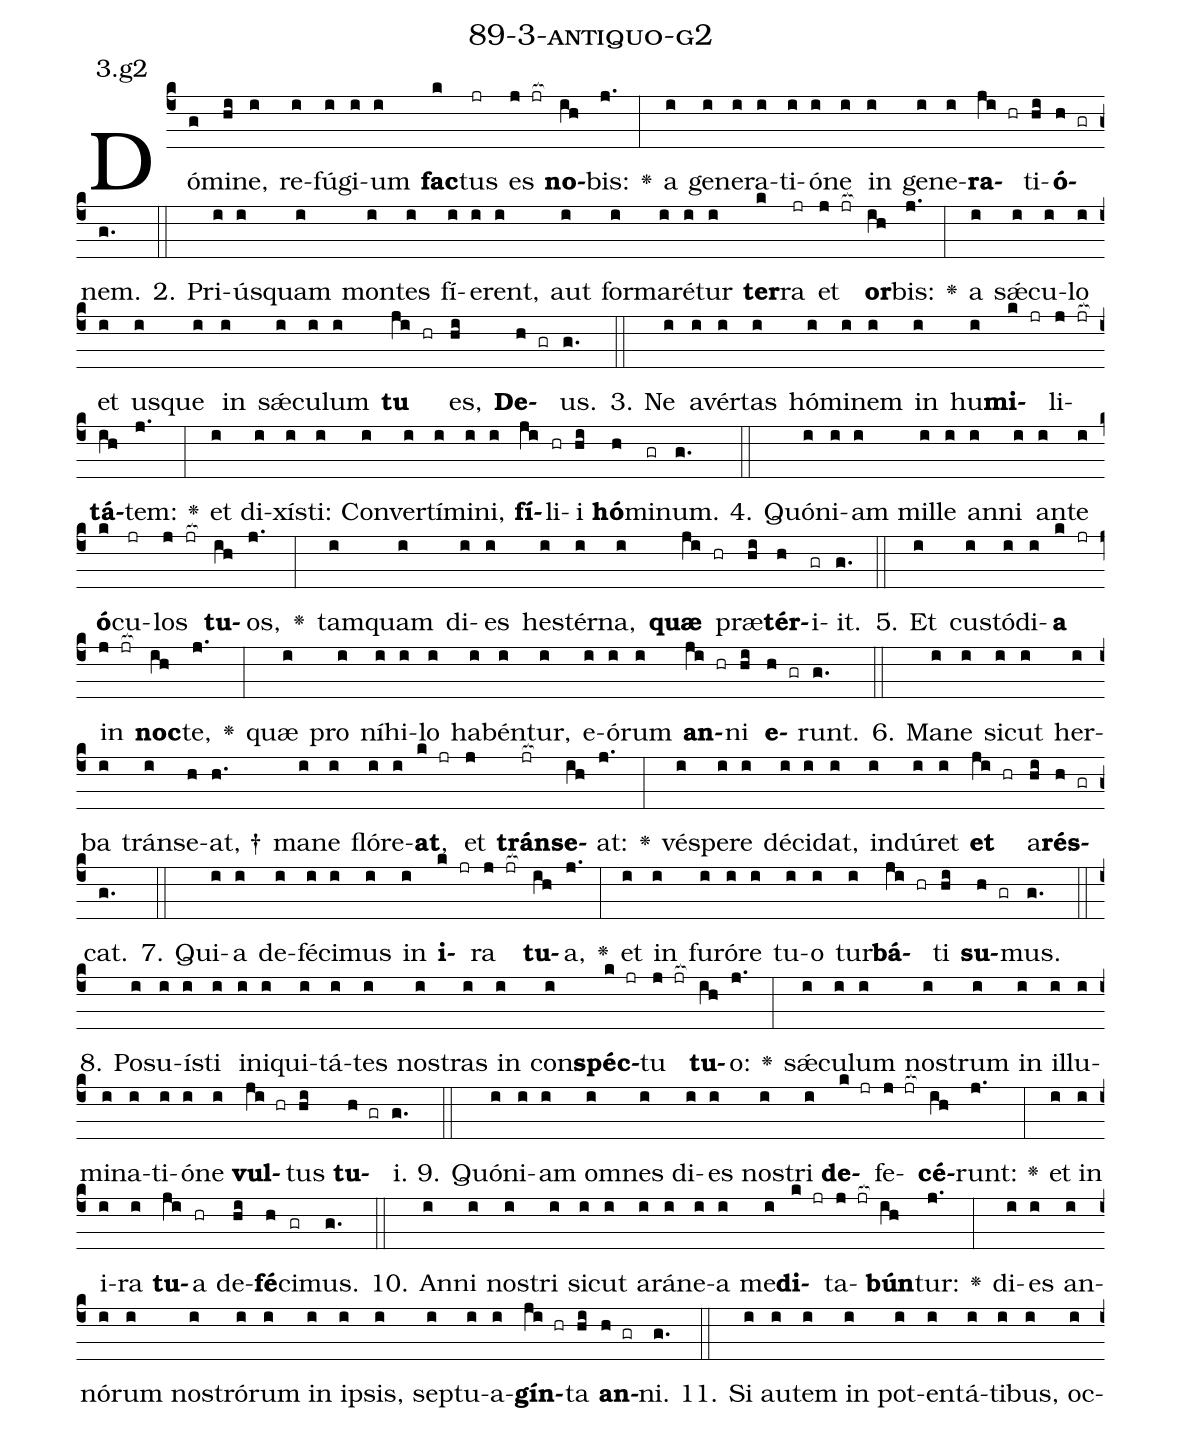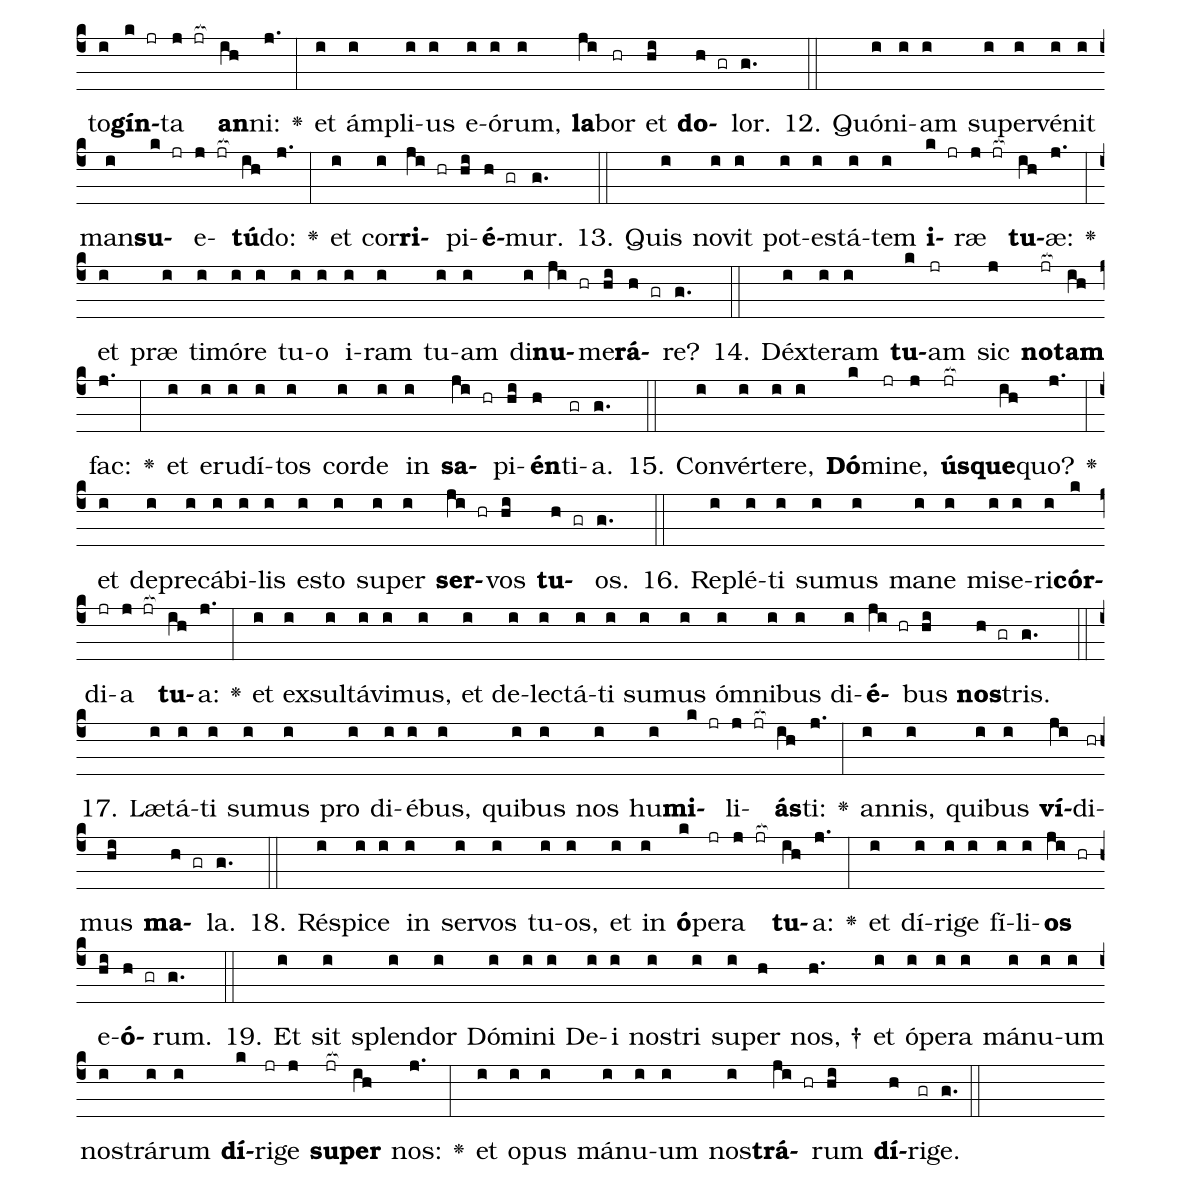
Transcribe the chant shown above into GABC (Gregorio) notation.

name: 89-3-antiquo-g2;
annotation: 3.g2;
%%
(c4)Dó(g)mi(hi)ne,(i) re(i)fú(i)gi(i)um(i) <b>fac</b>(k)tus(jr) es(j jr[ocb:1{]) <b>no</b>(ih[ocb:0}])bis:(j.) <v>\greheightstar</v>(:) a(i) ge(i)ne(i)ra(i)ti(i)ó(i)ne(i) in(i) ge(i)ne(i)<b>ra</b>(ji hr)ti(hi)<b>ó</b>(h gr)nem.(g.) (::)
2. Pri(i)ús(i)quam(i) mon(i)tes(i) fí(i)e(i)rent,(i) aut(i) for(i)ma(i)ré(i)tur(i) <b>ter</b>(k)ra(jr) et(j jr[ocb:1{]) <b>or</b>(ih[ocb:0}])bis:(j.) <v>\greheightstar</v>(:) a(i) sǽ(i)cu(i)lo(i) et(i) us(i)que(i) in(i) sǽ(i)cu(i)lum(i) <b>tu</b>(ji hr) es,(hi) <b>De</b>(h gr)us.(g.) (::)
3. Ne(i) a(i)vér(i)tas(i) hó(i)mi(i)nem(i) in(i) hu(i)<b>mi</b>(k jr)li(j jr[ocb:1{])<b>tá</b>(ih[ocb:0}])tem:(j.) <v>\greheightstar</v>(:) et(i) di(i)xís(i)ti:(i) Con(i)ver(i)tí(i)mi(i)ni,(i) <b>fí</b>(ji)li(hr)i(hi) <b>hó</b>(h)mi(gr)num.(g.) (::)
4. Quón(i)i(i)am(i) mil(i)le(i) an(i)ni(i) an(i)te(i) <b>ó</b>(k)cu(jr)los(j jr[ocb:1{]) <b>tu</b>(ih[ocb:0}])os,(j.) <v>\greheightstar</v>(:) tam(i)quam(i) di(i)es(i) hes(i)tér(i)na,(i) <b>quæ</b>(ji hr) præ(hi)<b>tér</b>(h)i(gr)it.(g.) (::)
5. Et(i) cus(i)tó(i)di(i)<b>a</b>(k jr) in(j jr[ocb:1{]) <b>noc</b>(ih[ocb:0}])te,(j.) <v>\greheightstar</v>(:) quæ(i) pro(i) ní(i)hi(i)lo(i) ha(i)bén(i)tur,(i) e(i)ó(i)rum(i) <b>an</b>(ji hr)ni(hi) <b>e</b>(h gr)runt.(g.) (::)
6. Ma(i)ne(i) sic(i)ut(i) her(i)ba(i) tráns(i)e(h)at, †(h.) ma(i)ne(i) fló(i)re(i)<b>at</b>,(k jr) et(j) <b>tráns</b>(jr[ocb:1{])<b>e</b>(ih[ocb:0}])at:(j.) <v>\greheightstar</v>(:) vés(i)pe(i)re(i) dé(i)ci(i)dat,(i) in(i)dú(i)ret(i) <b>et</b>(ji hr) a(hi)<b>rés</b>(h gr)cat.(g.) (::)
7. Qui(i)a(i) de(i)fé(i)ci(i)mus(i) in(i) <b>i</b>(k jr)ra(j jr[ocb:1{]) <b>tu</b>(ih[ocb:0}])a,(j.) <v>\greheightstar</v>(:) et(i) in(i) fu(i)ró(i)re(i) tu(i)o(i) tur(i)<b>bá</b>(ji hr)ti(hi) <b>su</b>(h gr)mus.(g.) (::)
8. Po(i)su(i)ís(i)ti(i) in(i)i(i)qui(i)tá(i)tes(i) nos(i)tras(i) in(i) con(i)<b>spéc</b>(k jr)tu(j jr[ocb:1{]) <b>tu</b>(ih[ocb:0}])o:(j.) <v>\greheightstar</v>(:) sǽ(i)cu(i)lum(i) nos(i)trum(i) in(i) il(i)lu(i)mi(i)na(i)ti(i)ó(i)ne(i) <b>vul</b>(ji hr)tus(hi) <b>tu</b>(h gr)i.(g.) (::)
9. Quón(i)i(i)am(i) om(i)nes(i) di(i)es(i) nos(i)tri(i) <b>de</b>(k jr)fe(j jr[ocb:1{])<b>cé</b>(ih[ocb:0}])runt:(j.) <v>\greheightstar</v>(:) et(i) in(i) i(i)ra(i) <b>tu</b>(ji)a(hr) de(hi)<b>fé</b>(h)ci(gr)mus.(g.) (::)
10. An(i)ni(i) nos(i)tri(i) sic(i)ut(i) a(i)rá(i)ne(i)a(i) me(i)<b>di</b>(k jr)ta(j jr[ocb:1{])<b>bún</b>(ih[ocb:0}])tur:(j.) <v>\greheightstar</v>(:) di(i)es(i) an(i)nó(i)rum(i) nos(i)tró(i)rum(i) in(i) ip(i)sis,(i) sep(i)tu(i)a(i)<b>gín</b>(ji hr)ta(hi) <b>an</b>(h gr)ni.(g.) (::)
11. Si(i) au(i)tem(i) in(i) pot(i)en(i)tá(i)ti(i)bus,(i) oc(i)to(i)<b>gín</b>(k jr)ta(j jr[ocb:1{]) <b>an</b>(ih[ocb:0}])ni:(j.) <v>\greheightstar</v>(:) et(i) ám(i)pli(i)us(i) e(i)ó(i)rum,(i) <b>la</b>(ji)bor(hr) et(hi) <b>do</b>(h gr)lor.(g.) (::)
12. Quón(i)i(i)am(i) su(i)per(i)vé(i)nit(i) man(i)<b>su</b>(k jr)e(j jr[ocb:1{])<b>tú</b>(ih[ocb:0}])do:(j.) <v>\greheightstar</v>(:) et(i) cor(i)<b>ri</b>(ji hr)pi(hi)<b>é</b>(h gr)mur.(g.) (::)
13. Quis(i) no(i)vit(i) pot(i)es(i)tá(i)tem(i) <b>i</b>(k jr)ræ(j jr[ocb:1{]) <b>tu</b>(ih[ocb:0}])æ:(j.) <v>\greheightstar</v>(:) et(i) præ(i) ti(i)mó(i)re(i) tu(i)o(i) i(i)ram(i) tu(i)am(i) di(i)<b>nu</b>(ji hr)me(hi)<b>rá</b>(h gr)re?(g.) (::)
14. Déx(i)te(i)ram(i) <b>tu</b>(k)am(jr) sic(j) <b>no</b>(jr[ocb:1{])<b>tam</b>(ih[ocb:0}]) fac:(j.) <v>\greheightstar</v>(:) et(i) e(i)ru(i)dí(i)tos(i) cor(i)de(i) in(i) <b>sa</b>(ji hr)pi(hi)<b>én</b>(h)ti(gr)a.(g.) (::)
15. Con(i)vér(i)te(i)re,(i) <b>Dó</b>(k)mi(jr)ne,(j) <b>ús</b>(jr[ocb:1{])<b>que</b>(ih[ocb:0}])quo?(j.) <v>\greheightstar</v>(:) et(i) de(i)pre(i)cá(i)bi(i)lis(i) es(i)to(i) su(i)per(i) <b>ser</b>(ji hr)vos(hi) <b>tu</b>(h gr)os.(g.) (::)
16. Re(i)plé(i)ti(i) su(i)mus(i) ma(i)ne(i) mi(i)se(i)ri(i)<b>cór</b>(k)di(jr)a(j jr[ocb:1{]) <b>tu</b>(ih[ocb:0}])a:(j.) <v>\greheightstar</v>(:) et(i) ex(i)sul(i)tá(i)vi(i)mus,(i) et(i) de(i)lec(i)tá(i)ti(i) su(i)mus(i) óm(i)ni(i)bus(i) di(i)<b>é</b>(ji hr)bus(hi) <b>nos</b>(h gr)tris.(g.) (::)
17. Læ(i)tá(i)ti(i) su(i)mus(i) pro(i) di(i)é(i)bus,(i) qui(i)bus(i) nos(i) hu(i)<b>mi</b>(k jr)li(j jr[ocb:1{])<b>ás</b>(ih[ocb:0}])ti:(j.) <v>\greheightstar</v>(:) an(i)nis,(i) qui(i)bus(i) <b>ví</b>(ji)di(hr)mus(hi) <b>ma</b>(h gr)la.(g.) (::)
18. Ré(i)spi(i)ce(i) in(i) ser(i)vos(i) tu(i)os,(i) et(i) in(i) <b>ó</b>(k)pe(jr)ra(j jr[ocb:1{]) <b>tu</b>(ih[ocb:0}])a:(j.) <v>\greheightstar</v>(:) et(i) dí(i)ri(i)ge(i) fí(i)li(i)<b>os</b>(ji hr) e(hi)<b>ó</b>(h gr)rum.(g.) (::)
19. Et(i) sit(i) splen(i)dor(i) Dó(i)mi(i)ni(i) De(i)i(i) nos(i)tri(i) su(i)per(h) nos, †(h.) et(i) ó(i)pe(i)ra(i) má(i)nu(i)um(i) nos(i)trá(i)rum(i) <b>dí</b>(k)ri(jr)ge(j) <b>su</b>(jr[ocb:1{])<b>per</b>(ih[ocb:0}]) nos:(j.) <v>\greheightstar</v>(:) et(i) o(i)pus(i) má(i)nu(i)um(i) nos(i)<b>trá</b>(ji hr)rum(hi) <b>dí</b>(h)ri(gr)ge.(g.) (::)
